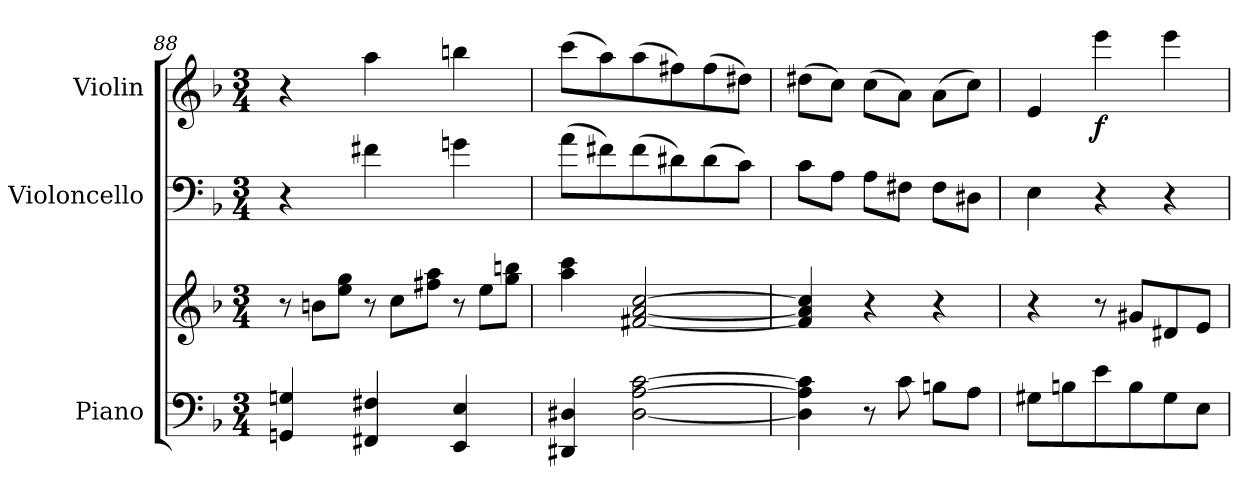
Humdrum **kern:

**kern	**kern	**kern	**kern	**dynam
*part3	*part3	*part2	*part1	*part1
*staff4	*staff3	*staff2	*staff1	*staff1
*I"Piano	*	*I"Violoncello	*I"Violin	*
*I'Pno	*	*I'Vc	*I'Vln	*
*clefF4	*clefG2	*clefF4	*clefG2	*
*k[b-]	*k[b-]	*k[b-]	*k[b-]	*
*M3/4	*M3/4	*M3/4	*M3/4	*
*	*Xtuplet	*	*	*
=88	=88	=88	=88	=88
4GGn/ 4Gn/	12r	4r	4r	.
.	12bn\L	.	.	.
.	12ee\ 12gg\J	.	.	.
4FF#X/ 4F#X/	12r	4f#X\	4aa\	.
.	12cc\L	.	.	.
.	12ff#X\ 12aa\J	.	.	.
4EE/ 4E/	12r	4gn\	4bbn\	.
.	12ee\L	.	.	.
.	12gg\ 12bbn\J	.	.	.
=89	=89	=89	=89	=89
4DD#X/ 4D#X/	4aa\ 4ccc\	(>8a\L	(>8ccc\L	.
.	.	8f#X\)	8aa\)	.
[2D#\ [2A\ [2c\	[2f#X/ [2a/ [2cc/	(>8f#\	(>8aa\	.
.	.	8d#X\)	8ff#X\)	.
.	.	(>8d#\	(>8ff#\	.
.	.	8c\J)	8dd#X\J)	.
=90	=90	=90	=90	=90
4D#\] 4A\] 4c\]	4f#/] 4a/] 4cc/]	8c\L	(>8dd#X\L	.
.	.	8A\J	8cc\J)	.
8r	4r	8A\L	(>8cc\L	.
8c\	.	8F#X\J	8a\J)	.
8Bn\L	4r	8F#\L	(>8a\L	.
8A\J	.	8D#X\J	8cc\J)	.
!!LO:PB:g=z
=91	=91	=91	=91	=91
8G#X\L	4r	4E\	4e/	.
8Bn\	.	.	.	.
!	!	!	!	!LO:DY:b
8e\	8r	4r	4eee\	f
8B\	8g#X/L	.	.	.
8G#\	8d#X/	4r	4eee\	.
8E\J	8e/J	.	.	.
=	=	=	=	=
*-	*-	*-	*-	*-
